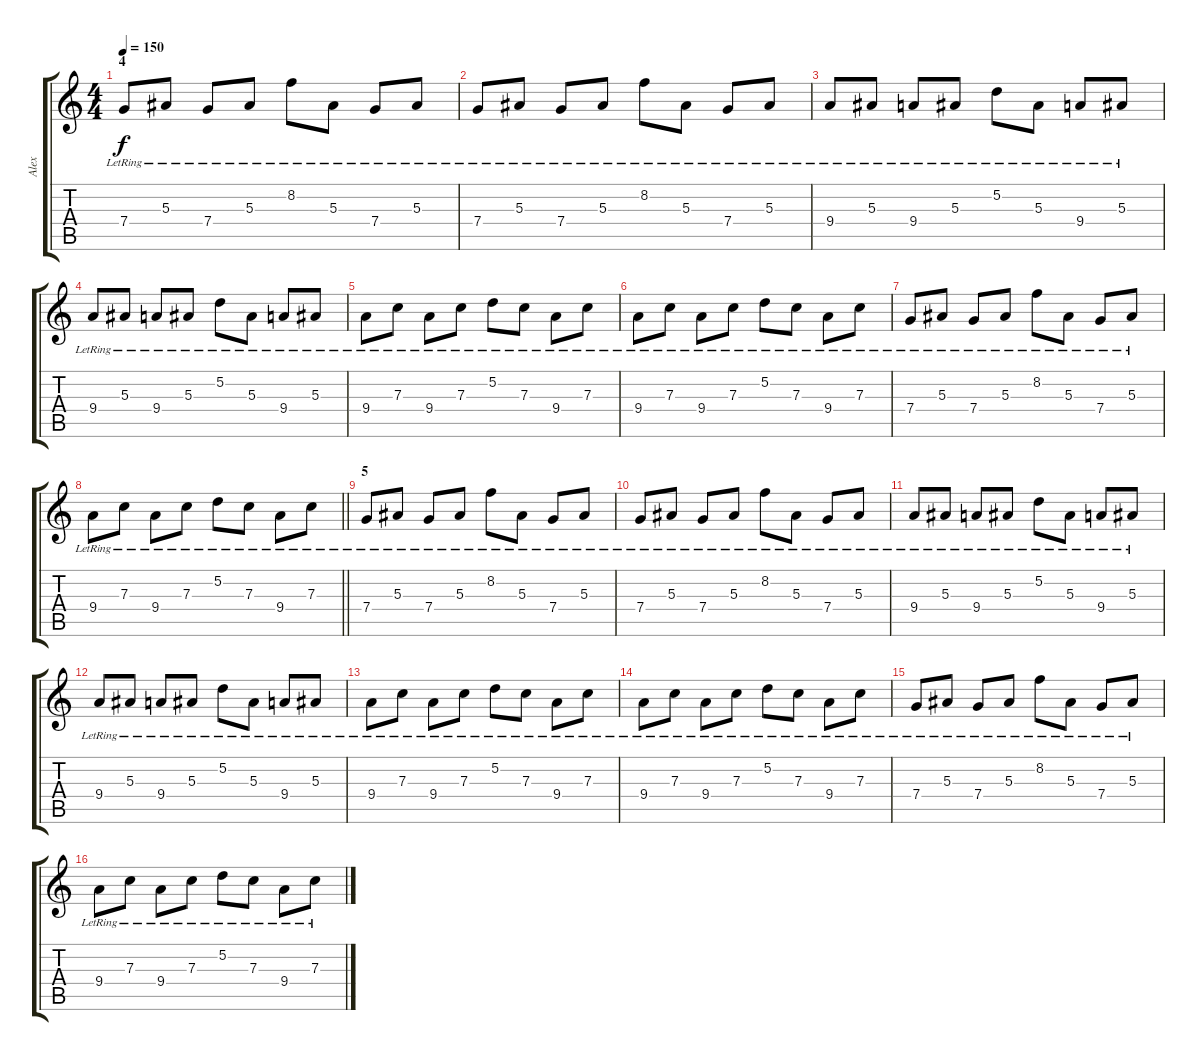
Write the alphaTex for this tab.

\track ("Alex" "Alex") {instrument acousticguitarsteel}
\staff {score tabs}
\tuning (D4 A3 F3 C3 G2 C2) {hide}
\ts (4 4)
\section ("" "4")
\tempo 150
\clef g2
\ks c
7.4{lr}.8{dy f volume 10} 5.3{lr}.8 7.4{lr}.8 5.3{lr}.8 8.2{lr}.8 5.3{lr}.8 7.4{lr}.8 5.3{lr}.8 |
7.4{lr}.8 5.3{lr}.8 7.4{lr}.8 5.3{lr}.8 8.2{lr}.8 5.3{lr}.8 7.4{lr}.8 5.3{lr}.8 |
9.4{lr}.8 5.3{lr}.8 9.4{lr}.8 5.3{lr}.8 5.2{lr}.8 5.3{lr}.8 9.4{lr}.8 5.3{lr}.8 |
9.4{lr}.8 5.3{lr}.8 9.4{lr}.8 5.3{lr}.8 5.2{lr}.8 5.3{lr}.8 9.4{lr}.8 5.3{lr}.8 |
9.4{lr}.8 7.3{lr}.8 9.4{lr}.8 7.3{lr}.8 5.2{lr}.8 7.3{lr}.8 9.4{lr}.8 7.3{lr}.8 |
9.4{lr}.8 7.3{lr}.8 9.4{lr}.8 7.3{lr}.8 5.2{lr}.8 7.3{lr}.8 9.4{lr}.8 7.3{lr}.8 |
7.4{lr}.8 5.3{lr}.8 7.4{lr}.8 5.3{lr}.8 8.2{lr}.8 5.3{lr}.8 7.4{lr}.8 5.3{lr}.8 |
\barLineRight lightlight
9.4{lr}.8 7.3{lr}.8 9.4{lr}.8 7.3{lr}.8 5.2{lr}.8 7.3{lr}.8 9.4{lr}.8 7.3{lr}.8 |
\section ("" "5")
7.4{lr}.8 5.3{lr}.8 7.4{lr}.8 5.3{lr}.8 8.2{lr}.8 5.3{lr}.8 7.4{lr}.8 5.3{lr}.8 |
7.4{lr}.8 5.3{lr}.8 7.4{lr}.8 5.3{lr}.8 8.2{lr}.8 5.3{lr}.8 7.4{lr}.8 5.3{lr}.8 |
9.4{lr}.8 5.3{lr}.8 9.4{lr}.8 5.3{lr}.8 5.2{lr}.8 5.3{lr}.8 9.4{lr}.8 5.3{lr}.8 |
9.4{lr}.8 5.3{lr}.8 9.4{lr}.8 5.3{lr}.8 5.2{lr}.8 5.3{lr}.8 9.4{lr}.8 5.3{lr}.8 |
9.4{lr}.8 7.3{lr}.8 9.4{lr}.8 7.3{lr}.8 5.2{lr}.8 7.3{lr}.8 9.4{lr}.8 7.3{lr}.8 |
9.4{lr}.8 7.3{lr}.8 9.4{lr}.8 7.3{lr}.8 5.2{lr}.8 7.3{lr}.8 9.4{lr}.8 7.3{lr}.8 |
7.4{lr}.8 5.3{lr}.8 7.4{lr}.8 5.3{lr}.8 8.2{lr}.8 5.3{lr}.8 7.4{lr}.8 5.3{lr}.8 |
9.4{lr}.8 7.3{lr}.8 9.4{lr}.8 7.3{lr}.8 5.2{lr}.8 7.3{lr}.8 9.4{lr}.8 7.3{lr}.8
